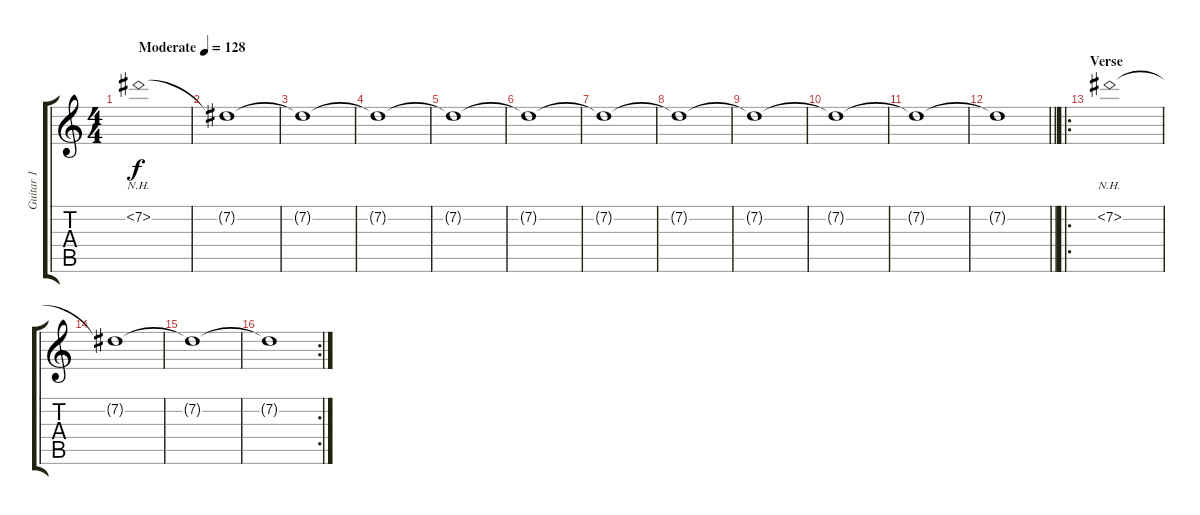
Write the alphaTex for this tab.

\track ("Guitar 1" "Guitar 1") {instrument distortionguitar}
\staff {score tabs}
\tuning (Db4 Ab3 E3 B2 Gb2 B1) {hide}
\ts (4 4)
\tempo (128 "Moderate")
\clef g2
\ks c
7.2{nh}.1{dy f instrument distortionguitar} |
7.2{t}.1{volume 5} |
7.2{t}.1 |
7.2{t}.1 |
7.2{t}.1 |
7.2{t}.1 |
7.2{t}.1 |
7.2{t}.1 |
7.2{t}.1 |
7.2{t}.1 |
7.2{t}.1 |
\barLineRight lightlight
7.2{t}.1 |
\ro
\section ("" "Verse")
7.2{nh}.1 |
7.2{t}.1 |
7.2{t}.1 |
\rc 2
7.2{t}.1
